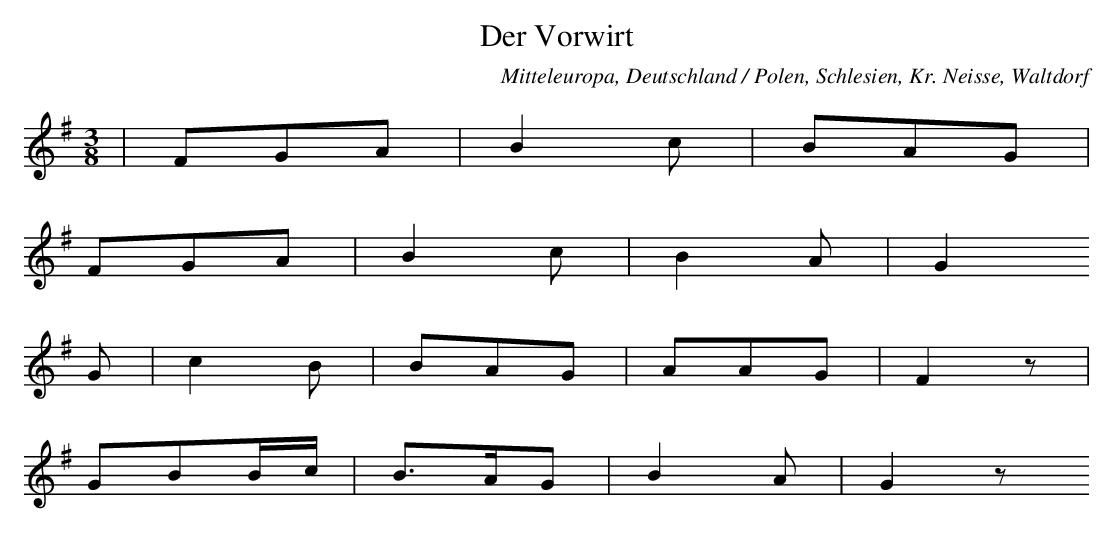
X:1
T: Der Vorwirt
O: Mitteleuropa, Deutschland / Polen, Schlesien, Kr. Neisse, Waltdorf
M: 3/8
L: 1/16
K: G
 | F2G2A2 | B4c2 | B2A2G2 |
F2G2A2 | B4c2 | B4A2 | G4
G2 | c4B2 | B2A2G2 | A2A2G2 | F4z2 |
G2B2Bc | B3AG2 | B4A2 | G4z2
